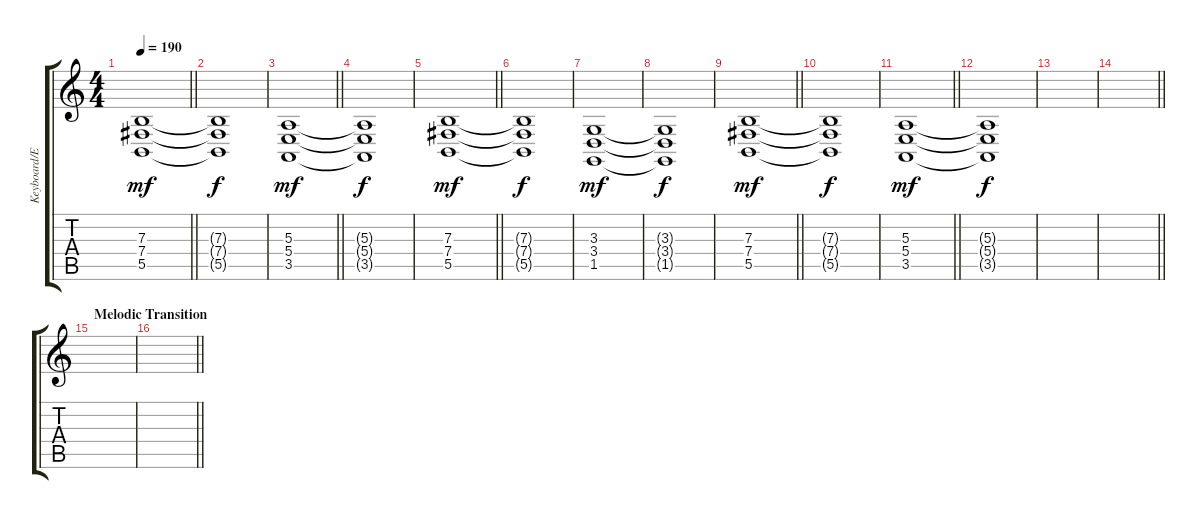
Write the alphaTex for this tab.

\track ("Keyboard/Effects" "Keyboard/E") {instrument lead2sawtooth}
\staff {score tabs}
\tuning (Db4 Ab3 E3 B2 Gb2 B1) {hide}
\ts (4 4)
\tempo 190
\clef g2
\barLineRight lightlight
\ks c
(7.3 7.4 5.5).1{dy mf} |
(7.3{t} 7.4{t} 5.5{t}).1{dy f} |
\barLineRight lightlight
(5.3 5.4 3.5).1{dy mf} |
(5.3{t} 5.4{t} 3.5{t}).1{dy f} |
\barLineRight lightlight
(7.3 7.4 5.5).1{dy mf} |
(7.3{t} 7.4{t} 5.5{t}).1{dy f} |
(3.3 3.4 1.5).1{dy mf} |
(3.3{t} 3.4{t} 1.5{t}).1{dy f} |
\barLineRight lightlight
(7.3 7.4 5.5).1{dy mf} |
(7.3{t} 7.4{t} 5.5{t}).1{dy f} |
\barLineRight lightlight
(5.3 5.4 3.5).1{dy mf} |
(5.3{t} 5.4{t} 3.5{t}).1{dy f} |
|
\barLineRight lightlight
|
\section ("" "Melodic Transition")
|
\barLineRight lightlight
